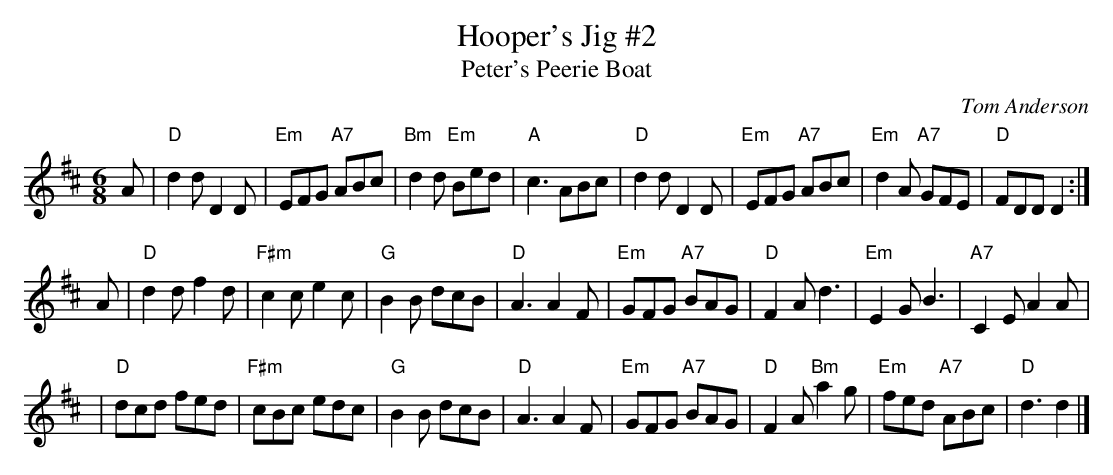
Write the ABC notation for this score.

X:1
T:Hooper's Jig #2
T: Peter's Peerie Boat
C: Tom Anderson
M: 6/8
L: 1/8
K: D
A| "D"d2d D2D | "Em"EFG "A7"ABc | "Bm"d2d "Em"Bed | "A"c3 ABc |\
"D"d2d D2D | "Em"EFG "A7"ABc | "Em"d2A "A7"GFE | "D"FDD  D2 :|
A | "D"d2d f2d | "F#m"c2c e2c | "G"B2B dcB | "D"A3 A2F |\
"Em"GFG "A7"BAG | "D"F2A d3 | "Em"E2G B3 | "A7"C2E A2A |
| "D"dcd fed | "F#m"cBc edc | "G"B2B dcB | "D"A3 A2F | \
"Em"GFG "A7"BAG | "D"F2A "Bm"a2g | "Em"fed "A7"ABc | "D"d3 d2 |]
